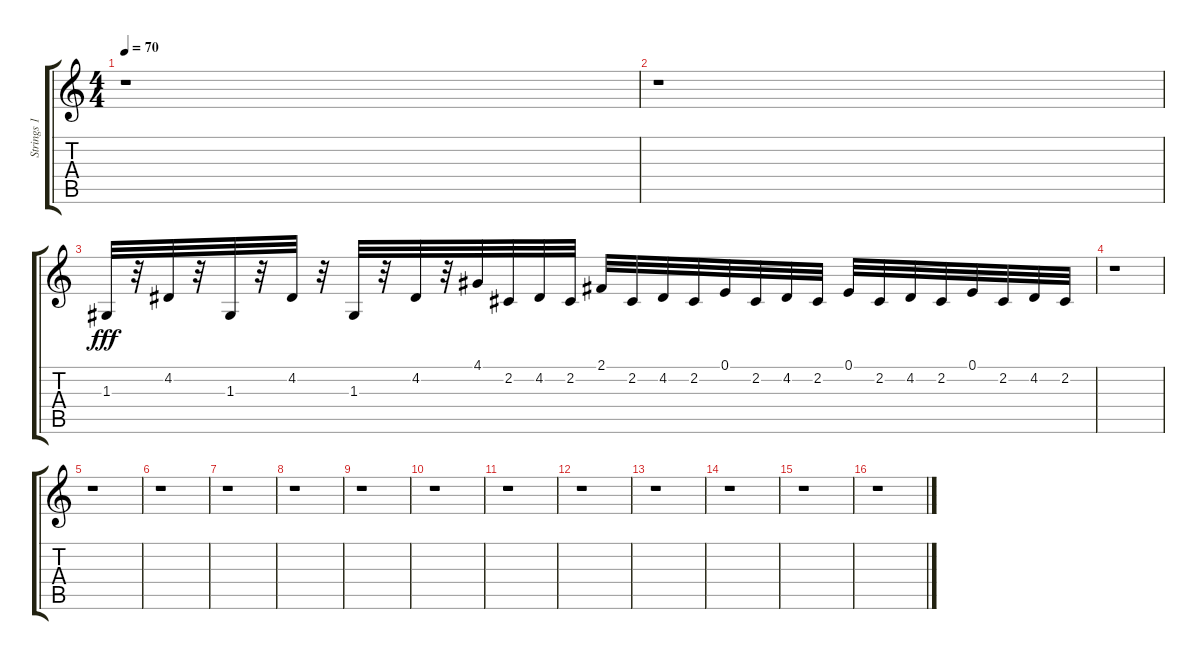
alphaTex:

\track ("Strings 1" "Strings 1") {instrument stringensemble1}
\staff {score tabs}
\tuning (E4 B3 G3 D3 A2 E2) {hide}
\ts (4 4)
\tempo 70
\clef g2
\ks c
r.1{dy f} |
r.1 |
1.3.32{dy fff} r.32 4.2.32 r.32 1.3.32 r.32 4.2.32 r.32 1.3.32 r.32 4.2.32 r.32 4.1.32 2.2.32 4.2.32 2.2.32 2.1.32 2.2.32 4.2.32 2.2.32 0.1.32 2.2.32 4.2.32 2.2.32 0.1.32 2.2.32 4.2.32 2.2.32 0.1.32 2.2.32 4.2.32 2.2.32 |
r.1 |
r.1 |
r.1 |
r.1 |
r.1 |
r.1 |
r.1 |
r.1 |
r.1 |
r.1 |
r.1 |
r.1 |
r.1
